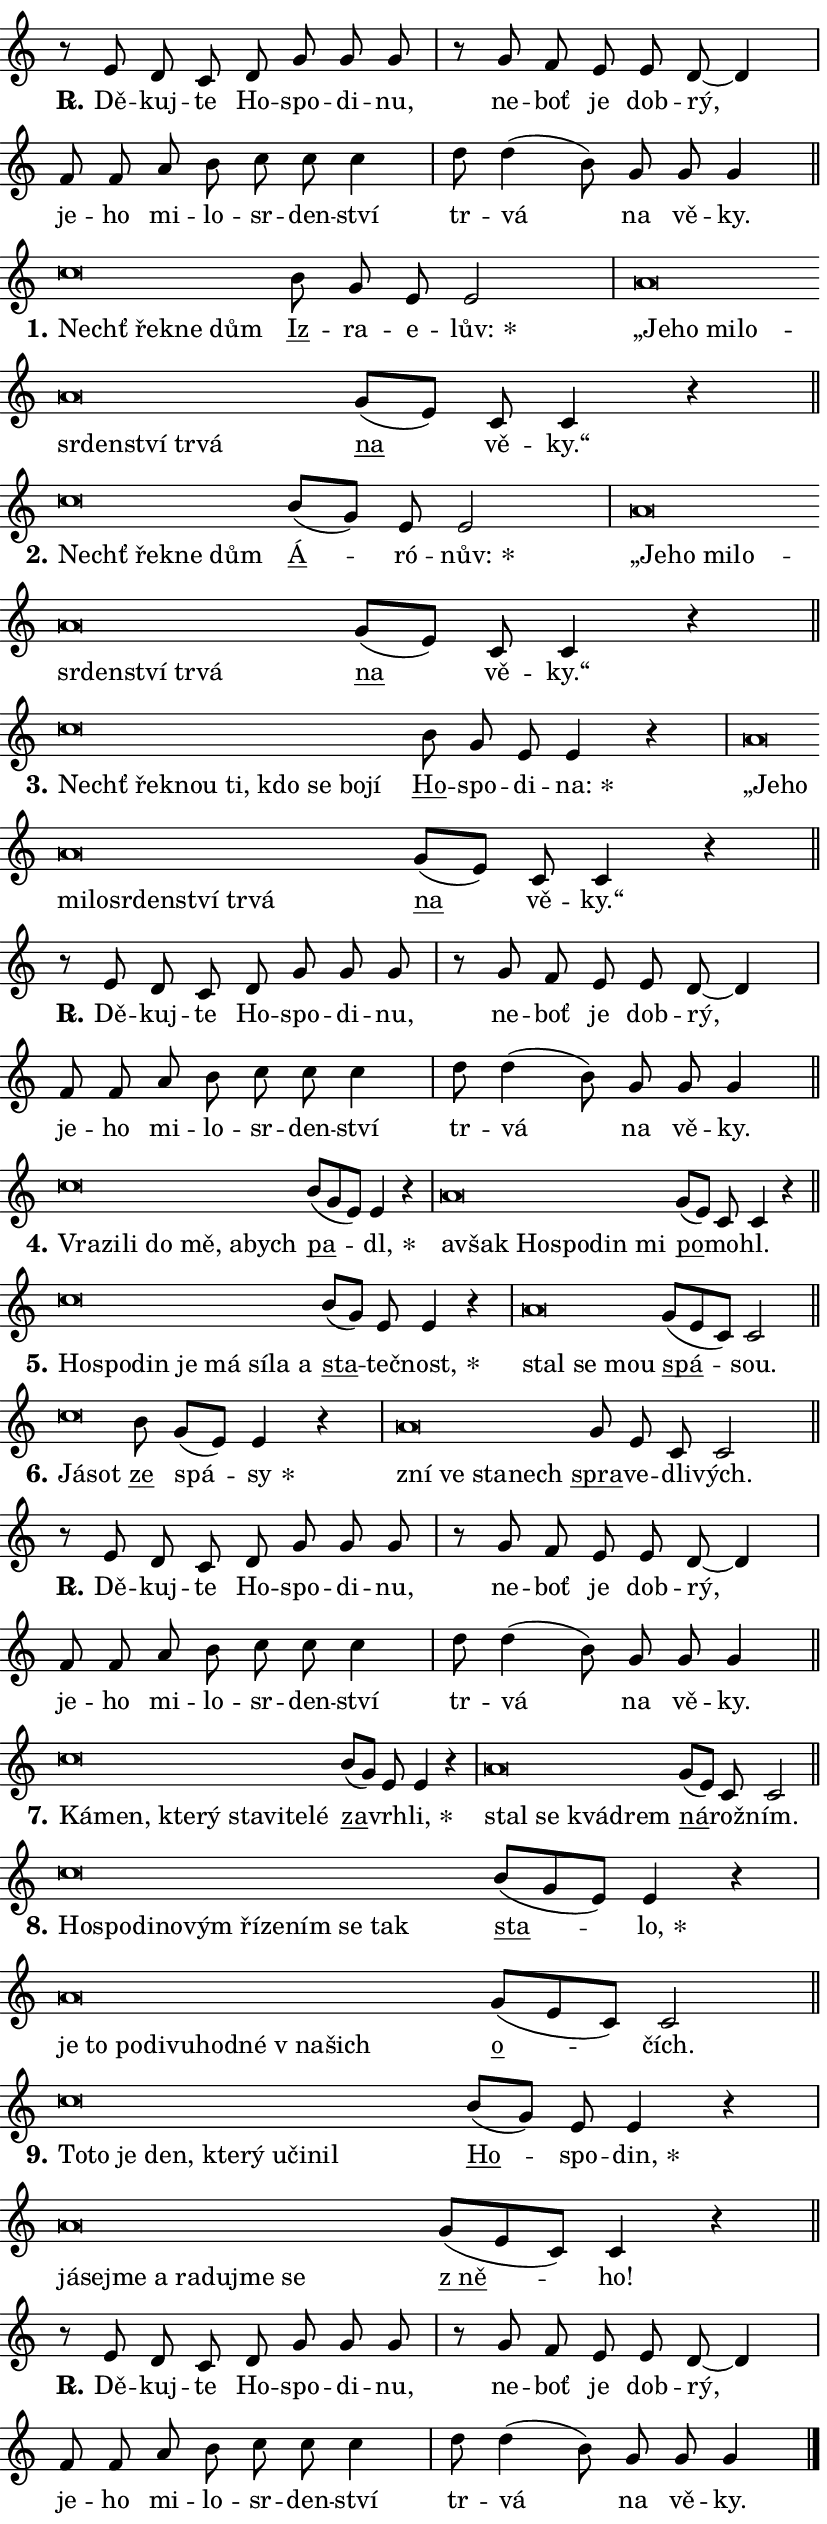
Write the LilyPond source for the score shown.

\version "2.24.0"
\header { tagline = "" }
\paper {
  indent = 0\cm
  top-margin = 0\cm
  right-margin = 0.13\cm % to fit lyric hyphens
  bottom-margin = 0\cm
  left-margin = 0\cm
  paper-width = 14\cm
  page-breaking = #ly:one-page-breaking
  system-system-spacing.basic-distance = #11
  score-system-spacing.basic-distance = #11
  ragged-last = ##f
}


%% Author: Thomas Morley
%% https://lists.gnu.org/archive/html/lilypond-user/2020-05/msg00002.html
#(define (line-position grob)
"Returns position of @var[grob} in current system:
   @code{'start}, if at first time-step
   @code{'end}, if at last time-step
   @code{'middle} otherwise
"
  (let* ((col (ly:item-get-column grob))
         (ln (ly:grob-object col 'left-neighbor))
         (rn (ly:grob-object col 'right-neighbor))
         (col-to-check-left (if (ly:grob? ln) ln col))
         (col-to-check-right (if (ly:grob? rn) rn col))
         (break-dir-left
           (and
             (ly:grob-property col-to-check-left 'non-musical #f)
             (ly:item-break-dir col-to-check-left)))
         (break-dir-right
           (and
             (ly:grob-property col-to-check-right 'non-musical #f)
             (ly:item-break-dir col-to-check-right))))
        (cond ((eqv? 1 break-dir-left) 'start)
              ((eqv? -1 break-dir-right) 'end)
              (else 'middle))))

#(define (tranparent-at-line-position vctor)
  (lambda (grob)
  "Relying on @code{line-position} select the relevant enry from @var{vctor}.
Used to determine transparency,"
    (case (line-position grob)
      ((end) (not (vector-ref vctor 0)))
      ((middle) (not (vector-ref vctor 1)))
      ((start) (not (vector-ref vctor 2))))))

noteHeadBreakVisibility =
#(define-music-function (break-visibility)(vector?)
"Makes @code{NoteHead}s transparent relying on @var{break-visibility}"
#{
  \override NoteHead.transparent =
    #(tranparent-at-line-position break-visibility)
#})

#(define delete-ledgers-for-transparent-note-heads
  (lambda (grob)
    "Reads whether a @code{NoteHead} is transparent.
If so this @code{NoteHead} is removed from @code{'note-heads} from
@var{grob}, which is supposed to be @code{LedgerLineSpanner}.
As a result ledgers are not printed for this @code{NoteHead}"
    (let* ((nhds-array (ly:grob-object grob 'note-heads))
           (nhds-list
             (if (ly:grob-array? nhds-array)
                 (ly:grob-array->list nhds-array)
                 '()))
           ;; Relies on the transparent-property being done before
           ;; Staff.LedgerLineSpanner.after-line-breaking is executed.
           ;; This is fragile ...
           (to-keep
             (remove
               (lambda (nhd)
                 (ly:grob-property nhd 'transparent #f))
               nhds-list)))
      ;; TODO find a better method to iterate over grob-arrays, similiar
      ;; to filter/remove etc for lists
      ;; For now rebuilt from scratch
      (set! (ly:grob-object grob 'note-heads)  '())
      (for-each
        (lambda (nhd)
          (ly:pointer-group-interface::add-grob grob 'note-heads nhd))
        to-keep))))

squashNotes = {
  \override NoteHead.X-extent = #'(-0.2 . 0.2)
  \override NoteHead.Y-extent = #'(-0.75 . 0)
  \override NoteHead.stencil =
    #(lambda (grob)
       (let ((pos (ly:grob-property grob 'staff-position)))
         (begin
           (if (< pos -7) (display "ERROR: Lower brevis then expected\n") (display ""))
           (if (<= pos -6) ly:text-interface::print ly:note-head::print))))
}
unSquashNotes = {
  \revert NoteHead.X-extent
  \revert NoteHead.Y-extent
  \revert NoteHead.stencil
}

hideNotes = \noteHeadBreakVisibility #begin-of-line-visible
unHideNotes = \noteHeadBreakVisibility #all-visible

% work-around for resetting accidentals
% https://lilypond.org/doc/v2.23/Documentation/notation/displaying-rhythms#unmetered-music
cadenzaMeasure = {
  \cadenzaOff
  \partial 1024 s1024
  \cadenzaOn
}

#(define-markup-command (accent layout props text) (markup?)
  "Underline accented syllable"
  (interpret-markup layout props
    #{\markup \override #'(offset . 4.3) \underline { #text }#}))

responsum = \markup \concat {
  "R" \hspace #-1.05 \path #0.1 #'((moveto 0 0.07) (lineto 0.9 0.8)) \hspace #0.05 "."
}

spaceSize = #0.6828661417322834 % exact space size for TeX Gyre Schola

\layout {
  \context {
    \Staff
    \remove "Time_signature_engraver"
    \override LedgerLineSpanner.after-line-breaking = #delete-ledgers-for-transparent-note-heads
  }
  \context {
    \Lyrics {
      \override LyricSpace.minimum-distance = \spaceSize
      \override LyricText.font-name = #"TeX Gyre Schola"
      \override LyricText.font-size = 1
      \override StanzaNumber.font-name = #"TeX Gyre Schola Bold"
      \override StanzaNumber.font-size = 1
    }
  }
  \context {
    \Score 
    \override NoteHead.text =
      #(lambda (grob) 
        (let ((pos (ly:grob-property grob 'staff-position)))
          #{\markup {
            \combine
              \halign #-0.55 \raise #(if (= pos -6) 0 0.5) \override #'(thickness . 2) \draw-line #'(3.2 . 0)
              \musicglyph "noteheads.sM1"
          }#}))
  }
}

% magnetic-lyrics.ily
%
%   written by
%     Jean Abou Samra <jean@abou-samra.fr>
%     Werner Lemberg <wl@gnu.org>
%
%   adapted by
%     Jiri Hon <jiri.hon@gmail.com>
%
% Version 2022-Apr-15

% https://www.mail-archive.com/lilypond-user@gnu.org/msg149350.html

#(define (Left_hyphen_pointer_engraver context)
   "Collect syllable-hyphen-syllable occurrences in lyrics and store
them in properties.  This engraver only looks to the left.  For
example, if the lyrics input is @code{foo -- bar}, it does the
following.

@itemize @bullet
@item
Set the @code{text} property of the @code{LyricHyphen} grob between
@q{foo} and @q{bar} to @code{foo}.

@item
Set the @code{left-hyphen} property of the @code{LyricText} grob with
text @q{foo} to the @code{LyricHyphen} grob between @q{foo} and
@q{bar}.
@end itemize

Use this auxiliary engraver in combination with the
@code{lyric-@/text::@/apply-@/magnetic-@/offset!} hook."
   (let ((hyphen #f)
         (text #f))
     (make-engraver
      (acknowledgers
       ((lyric-syllable-interface engraver grob source-engraver)
        (set! text grob)))
      (end-acknowledgers
       ((lyric-hyphen-interface engraver grob source-engraver)
        ;(when (not (grob::has-interface grob 'lyric-space-interface))
          (set! hyphen grob)));)
      ((stop-translation-timestep engraver)
       (when (and text hyphen)
         (ly:grob-set-object! text 'left-hyphen hyphen))
       (set! text #f)
       (set! hyphen #f)))))

#(define (lyric-text::apply-magnetic-offset! grob)
   "If the space between two syllables is less than the value in
property @code{LyricText@/.details@/.squash-threshold}, move the right
syllable to the left so that it gets concatenated with the left
syllable.

Use this function as a hook for
@code{LyricText@/.after-@/line-@/breaking} if the
@code{Left_@/hyphen_@/pointer_@/engraver} is active."
   (let ((hyphen (ly:grob-object grob 'left-hyphen #f)))
     (when hyphen
       (let ((left-text (ly:spanner-bound hyphen LEFT)))
         (when (grob::has-interface left-text 'lyric-syllable-interface)
           (let* ((common (ly:grob-common-refpoint grob left-text X))
                  (this-x-ext (ly:grob-extent grob common X))
                  (left-x-ext
                   (begin
                     ;; Trigger magnetism for left-text.
                     (ly:grob-property left-text 'after-line-breaking)
                     (ly:grob-extent left-text common X)))
                  ;; `delta` is the gap width between two syllables.
                  (delta (- (interval-start this-x-ext)
                            (interval-end left-x-ext)))
                  (details (ly:grob-property grob 'details))
                  (threshold (assoc-get 'squash-threshold details 0.2)))
             (when (< delta threshold)
               (let* (;; We have to manipulate the input text so that
                      ;; ligatures crossing syllable boundaries are not
                      ;; disabled.  For languages based on the Latin
                      ;; script this is essentially a beautification.
                      ;; However, for non-Western scripts it can be a
                      ;; necessity.
                      (lt (ly:grob-property left-text 'text))
                      (rt (ly:grob-property grob 'text))
                      (is-space (grob::has-interface hyphen 'lyric-space-interface))
                      (space (if is-space " " ""))
                      (extra-delta (if is-space spaceSize 0))
                      ;; Append new syllable.
                      (ltrt-space (if (and (string? lt) (string? rt))
                                (string-append lt space rt)
                                (make-concat-markup (list lt space rt))))
                      ;; Right-align `ltrt` to the right side.
                      (ltrt-space-markup (grob-interpret-markup
                               grob
                               (make-translate-markup
                                (cons (interval-length this-x-ext) 0)
                                (make-right-align-markup ltrt-space)))))
                 (begin
                   ;; Don't print `left-text`.
                   (ly:grob-set-property! left-text 'stencil #f)
                   ;; Set text and stencil (which holds all collected
                   ;; syllables so far) and shift it to the left.
                   (ly:grob-set-property! grob 'text ltrt-space)
                   (ly:grob-set-property! grob 'stencil ltrt-space-markup)
                   (ly:grob-translate-axis! grob (- (- delta extra-delta)) X))))))))))


#(define (lyric-hyphen::displace-bounds-first grob)
   ;; Make very sure this callback isn't triggered too early.
   (let ((left (ly:spanner-bound grob LEFT))
         (right (ly:spanner-bound grob RIGHT)))
     (ly:grob-property left 'after-line-breaking)
     (ly:grob-property right 'after-line-breaking)
     (ly:lyric-hyphen::print grob)))

squashThreshold = #0.4

\layout {
  \context {
    \Lyrics
    \consists #Left_hyphen_pointer_engraver
    \override LyricText.after-line-breaking =
      #lyric-text::apply-magnetic-offset!
    \override LyricHyphen.stencil = #lyric-hyphen::displace-bounds-first
    \override LyricText.details.squash-threshold = \squashThreshold
    \override LyricHyphen.minimum-distance = 0
    \override LyricHyphen.minimum-length = \squashThreshold
  }
}

squashText = \override LyricText.details.squash-threshold = 9999
unSquashText = \override LyricText.details.squash-threshold = \squashThreshold

leftText = \override LyricText.self-alignment-X = #LEFT
unLeftText = \revert LyricText.self-alignment-X

starOffset = #(lambda (grob) 
                (let ((x_offset (ly:self-alignment-interface::aligned-on-x-parent grob)))
                  (if (= x_offset 0) 0 (+ x_offset 1.2))))

star = #(define-music-function (syllable)(string?)
"Append star separator at the end of a syllable"
#{
  \once \override LyricText.X-offset = #starOffset
  \lyricmode { \markup {
    #syllable
    \override #'((font-name . "TeX Gyre Schola Bold")) \hspace #0.2 \lower #0.65 \larger "*"
  } }
#})

starAccent = #(define-music-function (syllable)(string?)
"Append star separator at the end of a syllable and make accent"
#{
  \once \override LyricText.X-offset = #starOffset
  \lyricmode { \markup {
    \accent #syllable
    \override #'((font-name . "TeX Gyre Schola Bold")) \hspace #0.2 \lower #0.65 \larger "*"
  } }
#})

breath = #(define-music-function (syllable)(string?)
"Append breathing indicator at the end of a syllable"
#{
  \lyricmode { \markup { #syllable "+" } }
#})

optionalBreath = #(define-music-function (syllable)(string?)
"Append optional breathing indicator at the end of a syllable"
#{
  \lyricmode { \markup { #syllable "(+)" } }
#})


\score {
    <<
        \new Voice = "melody" { \cadenzaOn \key c \major \relative { r8 e' d c d g g g \cadenzaMeasure \bar "|" r g f e e d~ d4 \cadenzaMeasure \bar "|" f8 f a b c c c4 \cadenzaMeasure \bar "|" d8 d4( b8)] g g g4 \cadenzaMeasure \bar "||" \break } }
        \new Lyrics \lyricsto "melody" { \lyricmode { \set stanza = \responsum
Dě -- kuj -- te Ho -- spo -- di -- nu, ne -- boť je dob -- rý, je -- ho mi -- lo -- sr -- den -- ství tr -- vá na vě -- ky. } }
    >>
    \layout {}
}

\score {
    <<
        \new Voice = "melody" { \cadenzaOn \key c \major \relative { \squashNotes c''\breve*1/16 \hideNotes \breve*1/16 \bar "" \breve*1/16 \breve*1/16 \bar "" \unHideNotes \unSquashNotes \bar "" b8 g e e2 \cadenzaMeasure \bar "|" \squashNotes a\breve*1/16 \hideNotes \breve*1/16 \bar "" \breve*1/16 \bar "" \breve*1/16 \bar "" \breve*1/16 \bar "" \breve*1/16 \bar "" \breve*1/16 \bar "" \breve*1/16 \breve*1/16 \bar "" \unHideNotes \unSquashNotes \bar "" g8[( e)] c c4 r \cadenzaMeasure \bar "||" \break } }
        \new Lyrics \lyricsto "melody" { \lyricmode { \set stanza = "1."
\leftText Nechť \squashText řek -- ne dům \unLeftText \unSquashText \markup \accent Iz -- ra -- e -- \star lův: \leftText „Je -- \squashText ho mi -- lo -- sr -- den -- ství tr -- vá \unLeftText \unSquashText \markup \accent na vě -- ky.“ } }
    >>
    \layout {}
}

\score {
    <<
        \new Voice = "melody" { \cadenzaOn \key c \major \relative { \squashNotes c''\breve*1/16 \hideNotes \breve*1/16 \bar "" \breve*1/16 \breve*1/16 \bar "" \unHideNotes \unSquashNotes \bar "" b8[( g)] e e2 \cadenzaMeasure \bar "|" \squashNotes a\breve*1/16 \hideNotes \breve*1/16 \bar "" \breve*1/16 \bar "" \breve*1/16 \bar "" \breve*1/16 \bar "" \breve*1/16 \bar "" \breve*1/16 \bar "" \breve*1/16 \breve*1/16 \bar "" \unHideNotes \unSquashNotes \bar "" g8[( e)] c c4 r \cadenzaMeasure \bar "||" \break } }
        \new Lyrics \lyricsto "melody" { \lyricmode { \set stanza = "2."
\leftText Nechť \squashText řek -- ne dům \unLeftText \unSquashText \markup \accent Á -- ró -- \star nův: \leftText „Je -- \squashText ho mi -- lo -- sr -- den -- ství tr -- vá \unLeftText \unSquashText \markup \accent na vě -- ky.“ } }
    >>
    \layout {}
}

\score {
    <<
        \new Voice = "melody" { \cadenzaOn \key c \major \relative { \squashNotes c''\breve*1/16 \hideNotes \breve*1/16 \bar "" \breve*1/16 \bar "" \breve*1/16 \bar "" \breve*1/16 \bar "" \breve*1/16 \bar "" \breve*1/16 \breve*1/16 \bar "" \unHideNotes \unSquashNotes \bar "" b8 g e e4 r \cadenzaMeasure \bar "|" \squashNotes a\breve*1/16 \hideNotes \breve*1/16 \bar "" \breve*1/16 \bar "" \breve*1/16 \bar "" \breve*1/16 \bar "" \breve*1/16 \bar "" \breve*1/16 \bar "" \breve*1/16 \breve*1/16 \bar "" \unHideNotes \unSquashNotes \bar "" g8[( e)] c c4 r \cadenzaMeasure \bar "||" \break } }
        \new Lyrics \lyricsto "melody" { \lyricmode { \set stanza = "3."
\leftText Nechť \squashText řek -- nou ti, kdo se bo -- jí \unLeftText \unSquashText \markup \accent Ho -- spo -- di -- \star na: \leftText „Je -- \squashText ho mi -- lo -- sr -- den -- ství tr -- vá \unLeftText \unSquashText \markup \accent na vě -- ky.“ } }
    >>
    \layout {}
}

\score {
    <<
        \new Voice = "melody" { \cadenzaOn \key c \major \relative { r8 e' d c d g g g \cadenzaMeasure \bar "|" r g f e e d~ d4 \cadenzaMeasure \bar "|" f8 f a b c c c4 \cadenzaMeasure \bar "|" d8 d4( b8)] g g g4 \cadenzaMeasure \bar "||" \break } }
        \new Lyrics \lyricsto "melody" { \lyricmode { \set stanza = \responsum
Dě -- kuj -- te Ho -- spo -- di -- nu, ne -- boť je dob -- rý, je -- ho mi -- lo -- sr -- den -- ství tr -- vá na vě -- ky. } }
    >>
    \layout {}
}

\score {
    <<
        \new Voice = "melody" { \cadenzaOn \key c \major \relative { \squashNotes c''\breve*1/16 \hideNotes \breve*1/16 \bar "" \breve*1/16 \bar "" \breve*1/16 \bar "" \breve*1/16 \bar "" \breve*1/16 \breve*1/16 \bar "" \unHideNotes \unSquashNotes \bar "" b8[( g e)] e4 r \cadenzaMeasure \bar "|" \squashNotes a\breve*1/16 \hideNotes \breve*1/16 \bar "" \breve*1/16 \bar "" \breve*1/16 \bar "" \breve*1/16 \breve*1/16 \bar "" \unHideNotes \unSquashNotes \bar "" g8[( e)] c c4 r \cadenzaMeasure \bar "||" \break } }
        \new Lyrics \lyricsto "melody" { \lyricmode { \set stanza = "4."
\leftText Vra -- \squashText zi -- li do mě, a -- bych \unLeftText \unSquashText \markup \accent pa -- \star dl, \leftText a -- \squashText však Ho -- spo -- din mi \unLeftText \unSquashText \markup \accent po -- mo -- hl. } }
    >>
    \layout {}
}

\score {
    <<
        \new Voice = "melody" { \cadenzaOn \key c \major \relative { \squashNotes c''\breve*1/16 \hideNotes \breve*1/16 \bar "" \breve*1/16 \bar "" \breve*1/16 \bar "" \breve*1/16 \bar "" \breve*1/16 \bar "" \breve*1/16 \breve*1/16 \bar "" \unHideNotes \unSquashNotes \bar "" b8[( g)] e e4 r \cadenzaMeasure \bar "|" \squashNotes a\breve*1/16 \hideNotes \breve*1/16 \breve*1/16 \bar "" \unHideNotes \unSquashNotes \bar "" g8[( e c)] c2 \cadenzaMeasure \bar "||" \break } }
        \new Lyrics \lyricsto "melody" { \lyricmode { \set stanza = "5."
\leftText Ho -- \squashText spo -- din je má sí -- la a \unLeftText \unSquashText \markup \accent sta -- teč -- \star nost, \leftText stal \squashText se mou \unLeftText \unSquashText \markup \accent spá -- sou. } }
    >>
    \layout {}
}

\score {
    <<
        \new Voice = "melody" { \cadenzaOn \key c \major \relative { \squashNotes c''\breve*1/16 \hideNotes \breve*1/16 \bar "" \unHideNotes \unSquashNotes \bar "" b8 g[( e)] e4 r \cadenzaMeasure \bar "|" \squashNotes a\breve*1/16 \hideNotes \breve*1/16 \bar "" \breve*1/16 \breve*1/16 \bar "" \unHideNotes \unSquashNotes \bar "" g8 e c c2 \cadenzaMeasure \bar "||" \break } }
        \new Lyrics \lyricsto "melody" { \lyricmode { \set stanza = "6."
\leftText Já -- \squashText sot \unLeftText \unSquashText \markup \accent ze spá -- \star sy \leftText zní \squashText ve sta -- nech \unLeftText \unSquashText \markup \accent spra -- ve -- dli -- vých. } }
    >>
    \layout {}
}

\score {
    <<
        \new Voice = "melody" { \cadenzaOn \key c \major \relative { r8 e' d c d g g g \cadenzaMeasure \bar "|" r g f e e d~ d4 \cadenzaMeasure \bar "|" f8 f a b c c c4 \cadenzaMeasure \bar "|" d8 d4( b8)] g g g4 \cadenzaMeasure \bar "||" \break } }
        \new Lyrics \lyricsto "melody" { \lyricmode { \set stanza = \responsum
Dě -- kuj -- te Ho -- spo -- di -- nu, ne -- boť je dob -- rý, je -- ho mi -- lo -- sr -- den -- ství tr -- vá na vě -- ky. } }
    >>
    \layout {}
}

\score {
    <<
        \new Voice = "melody" { \cadenzaOn \key c \major \relative { \squashNotes c''\breve*1/16 \hideNotes \breve*1/16 \bar "" \breve*1/16 \bar "" \breve*1/16 \bar "" \breve*1/16 \bar "" \breve*1/16 \bar "" \breve*1/16 \breve*1/16 \bar "" \unHideNotes \unSquashNotes \bar "" b8[( g)] e e4 r \cadenzaMeasure \bar "|" \squashNotes a\breve*1/16 \hideNotes \breve*1/16 \bar "" \breve*1/16 \breve*1/16 \bar "" \unHideNotes \unSquashNotes \bar "" g8[( e)] c c2 \cadenzaMeasure \bar "||" \break } }
        \new Lyrics \lyricsto "melody" { \lyricmode { \set stanza = "7."
\leftText Ká -- \squashText men, kte -- rý sta -- vi -- te -- lé \unLeftText \unSquashText \markup \accent za -- vrh -- \star li, \leftText stal \squashText se kvá -- drem \unLeftText \unSquashText \markup \accent ná -- rož -- ním. } }
    >>
    \layout {}
}

\score {
    <<
        \new Voice = "melody" { \cadenzaOn \key c \major \relative { \squashNotes c''\breve*1/16 \hideNotes \breve*1/16 \bar "" \breve*1/16 \bar "" \breve*1/16 \bar "" \breve*1/16 \bar "" \breve*1/16 \bar "" \breve*1/16 \bar "" \breve*1/16 \bar "" \breve*1/16 \breve*1/16 \bar "" \unHideNotes \unSquashNotes \bar "" b8[( g e)] e4 r \cadenzaMeasure \bar "|" \squashNotes a\breve*1/16 \hideNotes \breve*1/16 \bar "" \breve*1/16 \bar "" \breve*1/16 \bar "" \breve*1/16 \bar "" \breve*1/16 \bar "" \breve*1/16 \bar "" \breve*1/16 \breve*1/16 \bar "" \unHideNotes \unSquashNotes \bar "" g8[( e c)] c2 \cadenzaMeasure \bar "||" \break } }
        \new Lyrics \lyricsto "melody" { \lyricmode { \set stanza = "8."
\leftText Ho -- \squashText spo -- di -- no -- vým ří -- ze -- ním se tak \unLeftText \unSquashText \markup \accent sta -- \star lo, \leftText je \squashText to po -- di -- vu -- hod -- né "v na" -- šich \unLeftText \unSquashText \markup \accent o -- čích. } }
    >>
    \layout {}
}

\score {
    <<
        \new Voice = "melody" { \cadenzaOn \key c \major \relative { \squashNotes c''\breve*1/16 \hideNotes \breve*1/16 \bar "" \breve*1/16 \bar "" \breve*1/16 \bar "" \breve*1/16 \bar "" \breve*1/16 \bar "" \breve*1/16 \bar "" \breve*1/16 \breve*1/16 \bar "" \unHideNotes \unSquashNotes \bar "" b8[( g)] e e4 r \cadenzaMeasure \bar "|" \squashNotes a\breve*1/16 \hideNotes \breve*1/16 \bar "" \breve*1/16 \bar "" \breve*1/16 \bar "" \breve*1/16 \bar "" \breve*1/16 \bar "" \breve*1/16 \breve*1/16 \bar "" \unHideNotes \unSquashNotes \bar "" g8[( e c)] c4 r \cadenzaMeasure \bar "||" \break } }
        \new Lyrics \lyricsto "melody" { \lyricmode { \set stanza = "9."
\leftText To -- \squashText to je den, kte -- rý u -- či -- nil \unLeftText \unSquashText \markup \accent Ho -- spo -- \star din, \leftText já -- \squashText sej -- me a ra -- du -- jme se \unLeftText \unSquashText \markup \accent "z ně" -- ho! } }
    >>
    \layout {}
}

\score {
    <<
        \new Voice = "melody" { \cadenzaOn \key c \major \relative { r8 e' d c d g g g \cadenzaMeasure \bar "|" r g f e e d~ d4 \cadenzaMeasure \bar "|" f8 f a b c c c4 \cadenzaMeasure \bar "|" d8 d4( b8)] g g g4 \cadenzaMeasure \bar "||" \break } \bar "|." }
        \new Lyrics \lyricsto "melody" { \lyricmode { \set stanza = \responsum
Dě -- kuj -- te Ho -- spo -- di -- nu, ne -- boť je dob -- rý, je -- ho mi -- lo -- sr -- den -- ství tr -- vá na vě -- ky. } }
    >>
    \layout {}
}
